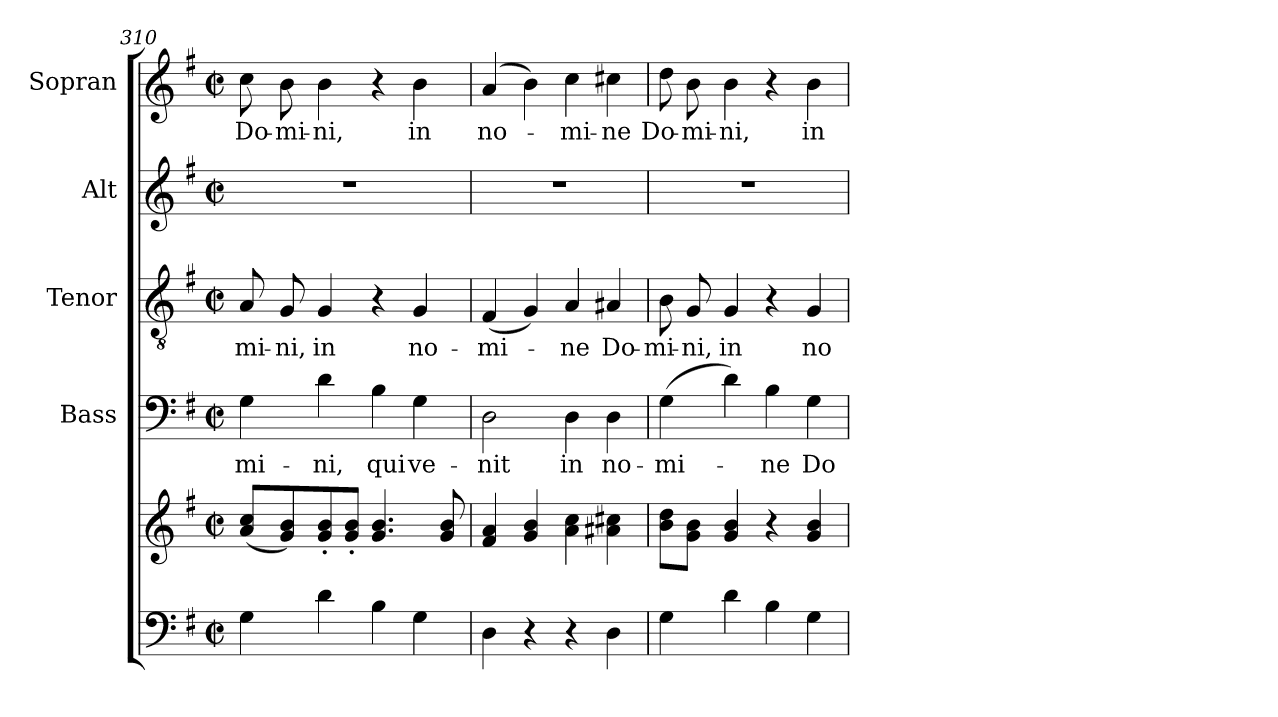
**kern	**kern	**kern	**text	**kern	**text	**kern	**kern	**text
*part5	*part5	*part4	*part4	*part3	*part3	*part2	*part1	*part1
*staff6	*staff5	*staff4	*staff4	*staff3	*staff3	*staff2	*staff1	*staff1
*	*	*I"Bass	*	*I"Tenor	*	*I"Alt	*I"Sopran	*
*	*	*I'B.	*	*I'T.	*	*I'A.	*I'S.	*
*clefF4	*clefG2	*clefF4	*	*clefGv2	*	*clefG2	*clefG2	*
*k[f#]	*k[f#]	*k[f#]	*	*k[f#]	*	*k[f#]	*k[f#]	*
*G:	*G:	*G:	*	*G:	*	*G:	*G:	*
*M2/2	*M2/2	*M2/2	*	*M2/2	*	*M2/2	*M2/2	*
*met(c|)	*met(c|)	*met(c|)	*	*met(c|)	*	*met(c|)	*met(c|)	*
=310	=310	=310	=310	=310	=310	=310	=310	=310
!	!	!	!LO:LY:b	!	!LO:LY:b	!	!	!LO:LY:b
4G\	(<8a/ 8cc/L	4G\	-mi-	8A/	-mi-	1r	8cc\	Do-
!	!	!	!	!	!LO:LY:b	!	!	!LO:LY:b
.	8g/ 8b/)	.	.	8G/	-ni,	.	8b\	-mi-
!	!	!	!LO:LY:b	!	!LO:LY:b	!	!	!LO:LY:b
4d\	8g/'< 8b/'<	4d\	-ni,	4G/	in	.	4b\	-ni,
.	8g/'< 8b/'<J	.	.	.	.	.	.	.
!	!	!	!LO:LY:b	!	!	!	!	!
4B\	4.g/ 4.b/	4B\	qui	4r	.	.	4r	.
!	!	!	!LO:LY:b	!	!LO:LY:b	!	!	!LO:LY:b
4G\	.	4G\	ve-	4G/	no-	.	4b\	in
.	8g/ 8b/	.	.	.	.	.	.	.
=311	=311	=311	=311	=311	=311	=311	=311	=311
!	!	!	!LO:LY:b	!	!LO:LY:b	!	!	!LO:LY:b
4D\	4f#/ 4a/	2D\	-nit	(<4F#/	-mi-	1r	(4a/	no-
4r	4g/ 4b/	.	.	4G/)	.	.	4b\)	.
!	!	!	!LO:LY:b	!	!LO:LY:b	!	!	!LO:LY:b
4r	4a\ 4cc\	4D\	in	4A/	-ne	.	4cc\	-mi-
!	!	!	!LO:LY:b	!	!LO:LY:b	!	!	!LO:LY:b
4D\	4a#X\ 4cc#X\	4D\	no-	4A#X/	Do-	.	4cc#X\	-ne
!!LO:LB:g=z
=312	=312	=312	=312	=312	=312	=312	=312	=312
!	!	!	!LO:LY:b	!	!LO:LY:b	!	!	!LO:LY:b
4G\	8b\ 8dd\L	(>4G\	-mi-	8B\	-mi-	1r	8dd\	Do-
!	!	!	!	!	!LO:LY:b	!	!	!LO:LY:b
.	8g\ 8b\J	.	.	8G/	-ni,	.	8b\	-mi-
!	!	!	!	!	!LO:LY:b	!	!	!LO:LY:b
4d\	4g/ 4b/	4d\)	.	4G/	in	.	4b\	-ni,
!	!	!	!LO:LY:b	!	!	!	!	!
4B\	4r	4B\	-ne	4r	.	.	4r	.
!	!	!	!LO:LY:b	!	!LO:LY:b	!	!	!LO:LY:b
4G\	4g/ 4b/	4G\	Do-	4G/	no-	.	4b\	in
=	=	=	=	=	=	=	=	=
*-	*-	*-	*-	*-	*-	*-	*-	*-
